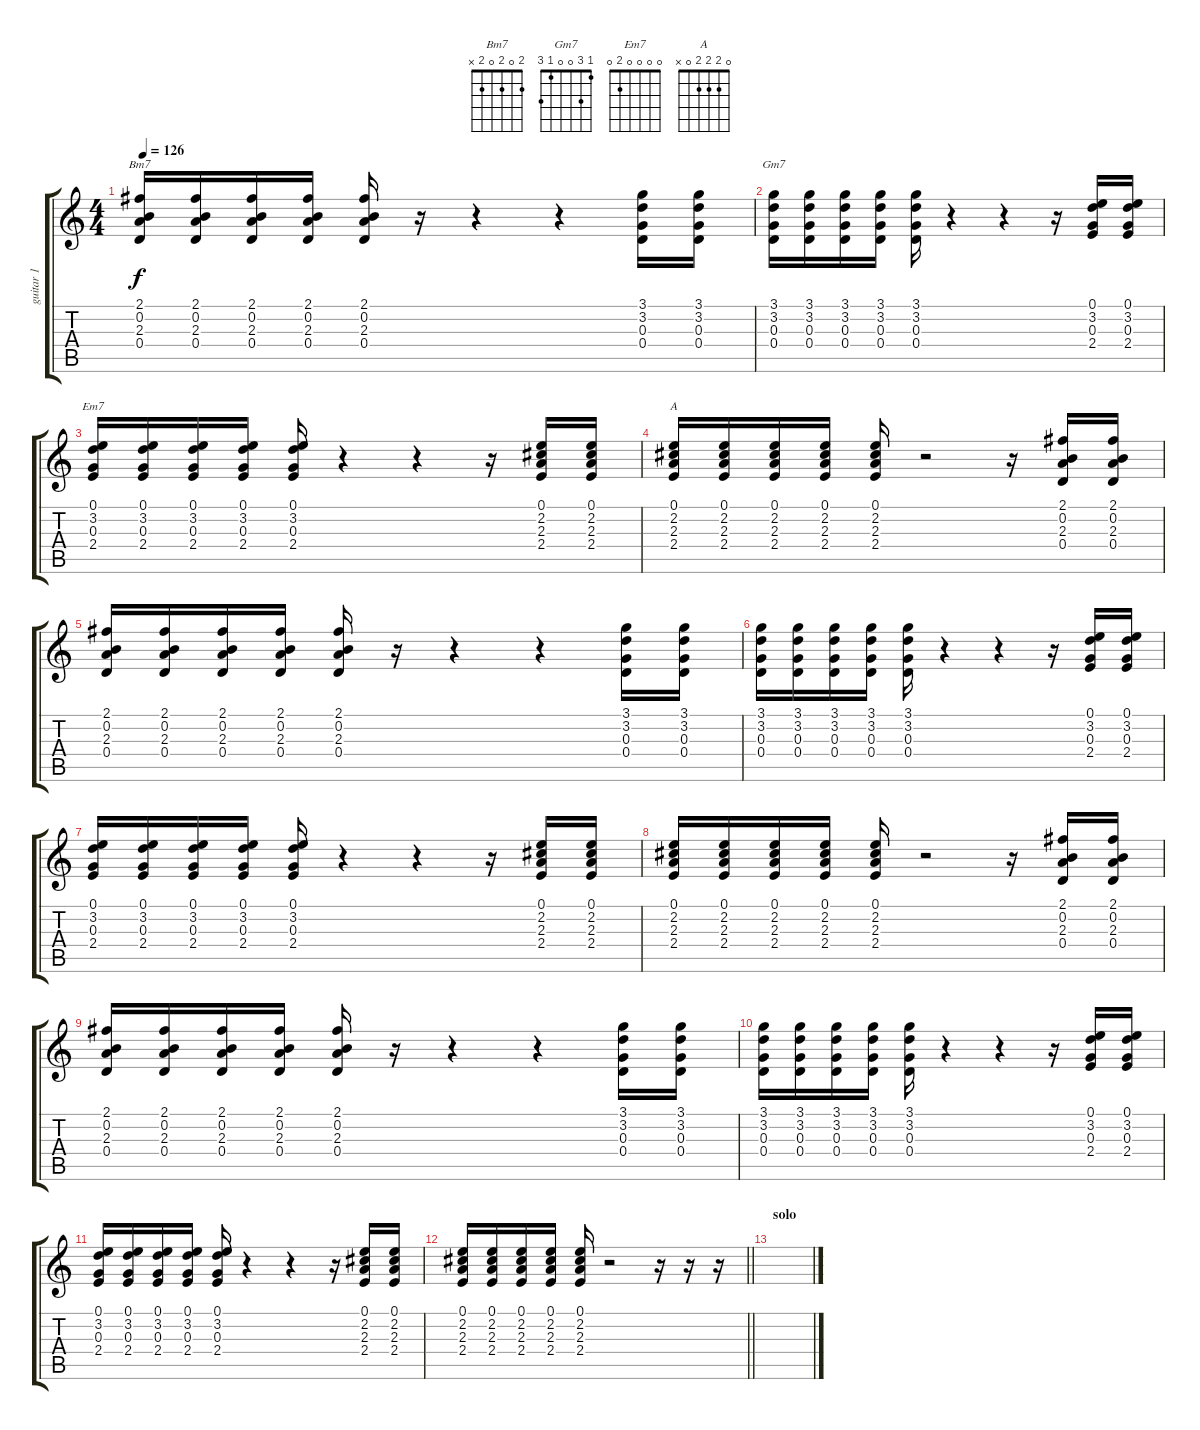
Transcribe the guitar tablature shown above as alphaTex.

\track ("guitar 1" "guitar 1") {instrument acousticguitarnylon}
\staff {score tabs}
\tuning (E4 B3 G3 D3 A2 E2) {hide}
\chord ("Bm7" 2 0 2 0 2 x)
\chord ("Gm7" 1 3 0 0 1 3)
\chord ("Em7" 0 0 0 0 2 0)
\chord ("A" 0 2 2 2 0 x)
\ts (4 4)
\tempo 126
\clef g2
\ks c
(2.1 0.2 2.3 0.4).16{ch "Bm7" dy f} (2.1 0.2 2.3 0.4).16 (2.1 0.2 2.3 0.4).16 (2.1 0.2 2.3 0.4).16 (2.1 0.2 2.3 0.4).16 r.16 r.4 r.4 (3.1 3.2 0.3 0.4).16 (3.1 3.2 0.3 0.4).16 |
(3.1 3.2 0.3 0.4).16{ch "Gm7"} (3.1 3.2 0.3 0.4).16 (3.1 3.2 0.3 0.4).16 (3.1 3.2 0.3 0.4).16 (3.1 3.2 0.3 0.4).16 r.4 r.4 r.16 (0.1 3.2 0.3 2.4).16 (0.1 3.2 0.3 2.4).16 |
(0.1 3.2 0.3 2.4).16{ch "Em7"} (0.1 3.2 0.3 2.4).16 (0.1 3.2 0.3 2.4).16 (0.1 3.2 0.3 2.4).16 (0.1 3.2 0.3 2.4).16 r.4 r.4 r.16 (0.1 2.2 2.3 2.4).16 (0.1 2.2 2.3 2.4).16 |
(0.1 2.2 2.3 2.4).16{ch "A"} (0.1 2.2 2.3 2.4).16 (0.1 2.2 2.3 2.4).16 (0.1 2.2 2.3 2.4).16 (0.1 2.2 2.3 2.4).16 r.2 r.16 (2.1 0.2 2.3 0.4).16 (2.1 0.2 2.3 0.4).16 |
(2.1 0.2 2.3 0.4).16 (2.1 0.2 2.3 0.4).16 (2.1 0.2 2.3 0.4).16 (2.1 0.2 2.3 0.4).16 (2.1 0.2 2.3 0.4).16 r.16 r.4 r.4 (3.1 3.2 0.3 0.4).16 (3.1 3.2 0.3 0.4).16 |
(3.1 3.2 0.3 0.4).16 (3.1 3.2 0.3 0.4).16 (3.1 3.2 0.3 0.4).16 (3.1 3.2 0.3 0.4).16 (3.1 3.2 0.3 0.4).16 r.4 r.4 r.16 (0.1 3.2 0.3 2.4).16 (0.1 3.2 0.3 2.4).16 |
(0.1 3.2 0.3 2.4).16 (0.1 3.2 0.3 2.4).16 (0.1 3.2 0.3 2.4).16 (0.1 3.2 0.3 2.4).16 (0.1 3.2 0.3 2.4).16 r.4 r.4 r.16 (0.1 2.2 2.3 2.4).16 (0.1 2.2 2.3 2.4).16 |
(0.1 2.2 2.3 2.4).16 (0.1 2.2 2.3 2.4).16 (0.1 2.2 2.3 2.4).16 (0.1 2.2 2.3 2.4).16 (0.1 2.2 2.3 2.4).16 r.2 r.16 (2.1 0.2 2.3 0.4).16 (2.1 0.2 2.3 0.4).16 |
(2.1 0.2 2.3 0.4).16 (2.1 0.2 2.3 0.4).16 (2.1 0.2 2.3 0.4).16 (2.1 0.2 2.3 0.4).16 (2.1 0.2 2.3 0.4).16 r.16 r.4 r.4 (3.1 3.2 0.3 0.4).16 (3.1 3.2 0.3 0.4).16 |
(3.1 3.2 0.3 0.4).16 (3.1 3.2 0.3 0.4).16 (3.1 3.2 0.3 0.4).16 (3.1 3.2 0.3 0.4).16 (3.1 3.2 0.3 0.4).16 r.4 r.4 r.16 (0.1 3.2 0.3 2.4).16 (0.1 3.2 0.3 2.4).16 |
(0.1 3.2 0.3 2.4).16 (0.1 3.2 0.3 2.4).16 (0.1 3.2 0.3 2.4).16 (0.1 3.2 0.3 2.4).16 (0.1 3.2 0.3 2.4).16 r.4 r.4 r.16 (0.1 2.2 2.3 2.4).16 (0.1 2.2 2.3 2.4).16 |
\barLineRight lightlight
(0.1 2.2 2.3 2.4).16 (0.1 2.2 2.3 2.4).16 (0.1 2.2 2.3 2.4).16 (0.1 2.2 2.3 2.4).16 (0.1 2.2 2.3 2.4).16 r.2 r.16 r.16 r.16 |
\section ("" "solo")
